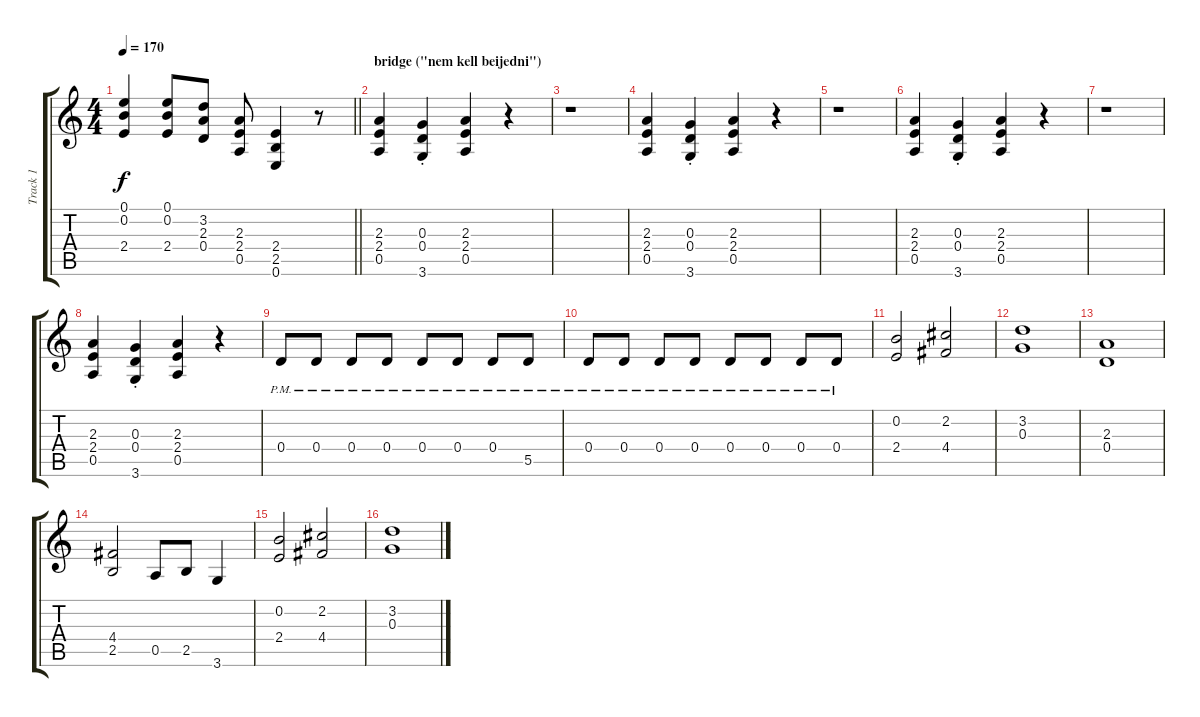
\track ("Track 1" "Track 1") {instrument distortionguitar}
\staff {score tabs}
\tuning (E4 B3 G3 D3 A2 E2) {hide}
\ts (4 4)
\tempo 170
\clef g2
\barLineRight lightlight
\ks c
(0.1 0.2 2.4).4{dy f} (0.1 0.2 2.4).8 (3.2 2.3 0.4).8 (2.3 2.4 0.5).8 (2.4 2.5 0.6).4 r.8 |
\section ("" "bridge (\"nem kell beijedni\")")
(2.3 2.4 0.5).4 (0.3{st} 0.4{st} 3.6{st}).4 (2.3 2.4 0.5).4 r.4 |
r.1 |
(2.3 2.4 0.5).4 (0.3{st} 0.4{st} 3.6{st}).4 (2.3 2.4 0.5).4 r.4 |
r.1 |
(2.3 2.4 0.5).4 (0.3{st} 0.4{st} 3.6{st}).4 (2.3 2.4 0.5).4 r.4 |
r.1 |
(2.3 2.4 0.5).4 (0.3{st} 0.4{st} 3.6{st}).4 (2.3 2.4 0.5).4 r.4 |
0.4{pm}.8 0.4{pm}.8 0.4{pm}.8 0.4{pm}.8 0.4{pm}.8 0.4{pm}.8 0.4{pm}.8 5.5{pm}.8 |
0.4{pm}.8 0.4{pm}.8 0.4{pm}.8 0.4{pm}.8 0.4{pm}.8 0.4{pm}.8 0.4{pm}.8 0.4{pm}.8 |
(0.2 2.4).2 (2.2 4.4).2 |
(3.2 0.3).1 |
(2.3 0.4).1 |
(4.4 2.5).2 0.5.8 2.5.8 3.6.4 |
(0.2 2.4).2 (2.2 4.4).2 |
(3.2 0.3).1
